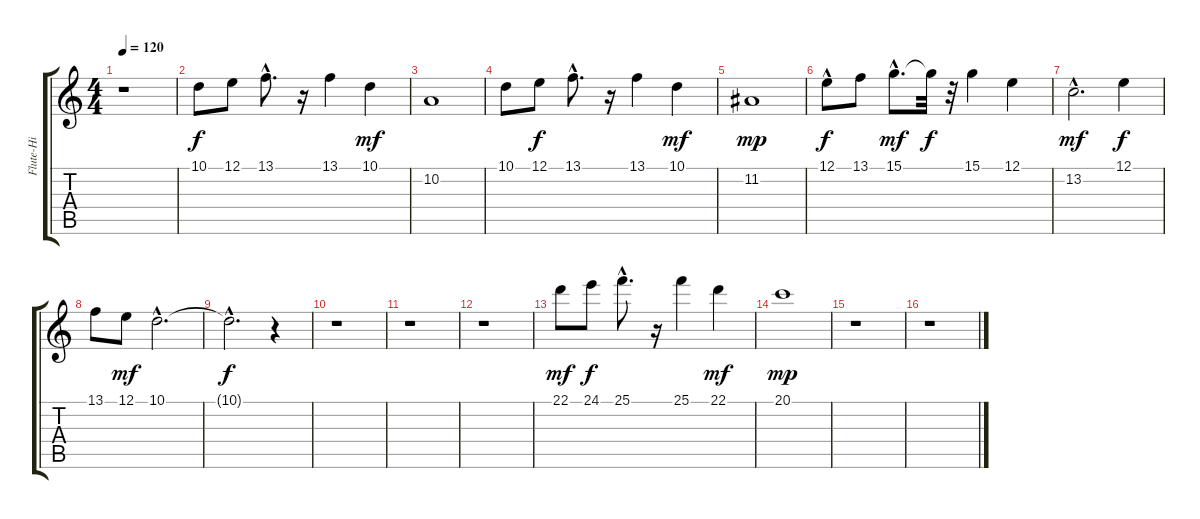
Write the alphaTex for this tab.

\track ("Flute-Hi" "Flute-Hi") {instrument flute}
\staff {score tabs}
\tuning (E4 B3 G3 D3 A2 E2) {hide}
\ts (4 4)
\tempo 120
\clef g2
\ks c
r.1{dy f} |
10.1.8 12.1.8 13.1{hac}.8{d} r.16 13.1.4 10.1.4{dy mf} |
10.2.1 |
10.1.8 12.1.8{dy f} 13.1{hac}.8{d} r.16 13.1.4 10.1.4{dy mf} |
11.2.1{dy mp} |
12.1{hac}.8{dy f} 13.1.8 15.1{hac}.8{d dy mf} 15.1{t}.32{dy f} r.32 15.1.4 12.1.4 |
13.2{hac}.2{d dy mf} 12.1.4{dy f} |
13.1.8 12.1.8{dy mf} 10.1{hac}.2{d} |
10.1{hac t}.2{d dy f} r.4 |
r.1 |
r.1 |
r.1 |
22.1.8{dy mf} 24.1.8{dy f} 25.1{hac}.8{d} r.16 25.1.4 22.1.4{dy mf} |
20.1.1{dy mp} |
r.1 |
r.1
